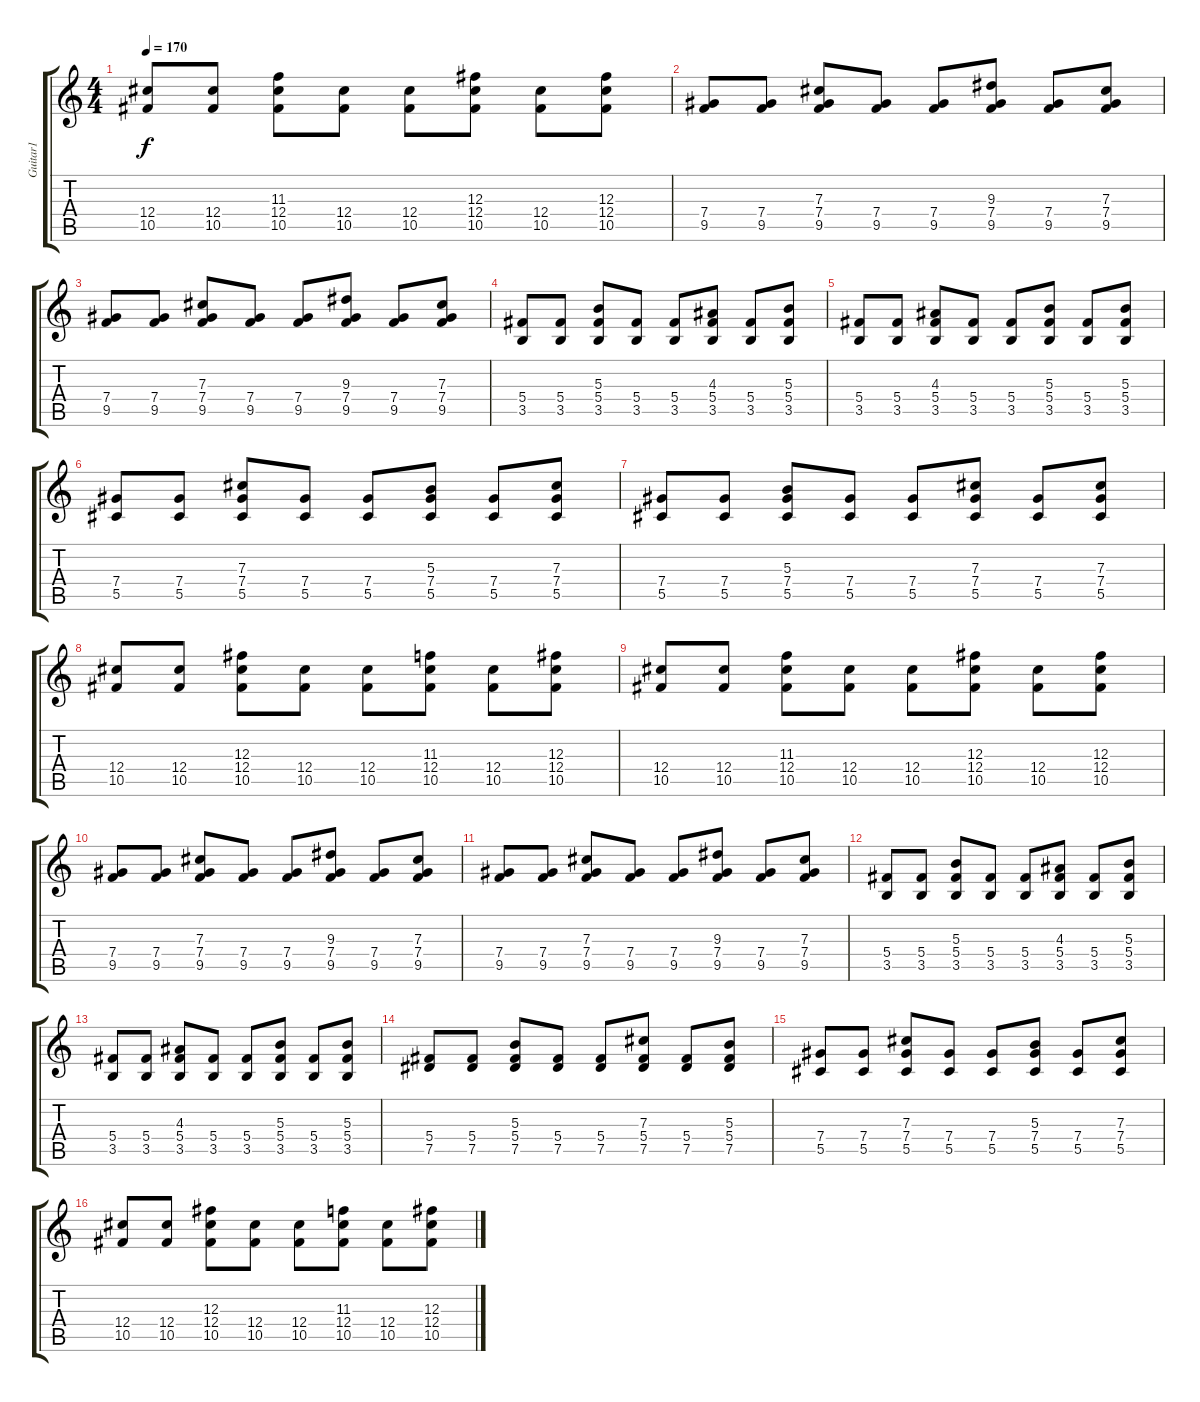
\track ("Guitar1" "Guitar1") {instrument distortionguitar}
\staff {score tabs}
\tuning (Eb4 Bb3 Gb3 Db3 Ab2 Eb2) {hide}
\ts (4 4)
\tempo 170
\clef g2
\ks c
(12.4 10.5).8{dy f} (12.4 10.5).8 (11.3 12.4 10.5).8 (12.4 10.5).8 (12.4 10.5).8 (12.3 12.4 10.5).8 (12.4 10.5).8 (12.3 12.4 10.5).8 |
(7.4 9.5).8 (7.4 9.5).8 (7.3 7.4 9.5).8 (7.4 9.5).8 (7.4 9.5).8 (9.3 7.4 9.5).8 (7.4 9.5).8 (7.3 7.4 9.5).8 |
(7.4 9.5).8 (7.4 9.5).8 (7.3 7.4 9.5).8 (7.4 9.5).8 (7.4 9.5).8 (9.3 7.4 9.5).8 (7.4 9.5).8 (7.3 7.4 9.5).8 |
(5.4 3.5).8 (5.4 3.5).8 (5.3 5.4 3.5).8 (5.4 3.5).8 (5.4 3.5).8 (4.3 5.4 3.5).8 (5.4 3.5).8 (5.3 5.4 3.5).8 |
(5.4 3.5).8 (5.4 3.5).8 (4.3 5.4 3.5).8 (5.4 3.5).8 (5.4 3.5).8 (5.3 5.4 3.5).8 (5.4 3.5).8 (5.3 5.4 3.5).8 |
(7.4 5.5).8 (7.4 5.5).8 (7.3 7.4 5.5).8 (7.4 5.5).8 (7.4 5.5).8 (5.3 7.4 5.5).8 (7.4 5.5).8 (7.3 7.4 5.5).8 |
(7.4 5.5).8 (7.4 5.5).8 (5.3 7.4 5.5).8 (7.4 5.5).8 (7.4 5.5).8 (7.3 7.4 5.5).8 (7.4 5.5).8 (7.3 7.4 5.5).8 |
(12.4 10.5).8 (12.4 10.5).8 (12.3 12.4 10.5).8 (12.4 10.5).8 (12.4 10.5).8 (11.3 12.4 10.5).8 (12.4 10.5).8 (12.3 12.4 10.5).8 |
(12.4 10.5).8 (12.4 10.5).8 (11.3 12.4 10.5).8 (12.4 10.5).8 (12.4 10.5).8 (12.3 12.4 10.5).8 (12.4 10.5).8 (12.3 12.4 10.5).8 |
(7.4 9.5).8 (7.4 9.5).8 (7.3 7.4 9.5).8 (7.4 9.5).8 (7.4 9.5).8 (9.3 7.4 9.5).8 (7.4 9.5).8 (7.3 7.4 9.5).8 |
(7.4 9.5).8 (7.4 9.5).8 (7.3 7.4 9.5).8 (7.4 9.5).8 (7.4 9.5).8 (9.3 7.4 9.5).8 (7.4 9.5).8 (7.3 7.4 9.5).8 |
(5.4 3.5).8 (5.4 3.5).8 (5.3 5.4 3.5).8 (5.4 3.5).8 (5.4 3.5).8 (4.3 5.4 3.5).8 (5.4 3.5).8 (5.3 5.4 3.5).8 |
(5.4 3.5).8 (5.4 3.5).8 (4.3 5.4 3.5).8 (5.4 3.5).8 (5.4 3.5).8 (5.3 5.4 3.5).8 (5.4 3.5).8 (5.3 5.4 3.5).8 |
(5.4 7.5).8 (5.4 7.5).8 (5.3 5.4 7.5).8 (5.4 7.5).8 (5.4 7.5).8 (7.3 5.4 7.5).8 (5.4 7.5).8 (5.3 5.4 7.5).8 |
(7.4 5.5).8 (7.4 5.5).8 (7.3 7.4 5.5).8 (7.4 5.5).8 (7.4 5.5).8 (5.3 7.4 5.5).8 (7.4 5.5).8 (7.3 7.4 5.5).8 |
(12.4 10.5).8 (12.4 10.5).8 (12.3 12.4 10.5).8 (12.4 10.5).8 (12.4 10.5).8 (11.3 12.4 10.5).8 (12.4 10.5).8 (12.3 12.4 10.5).8
